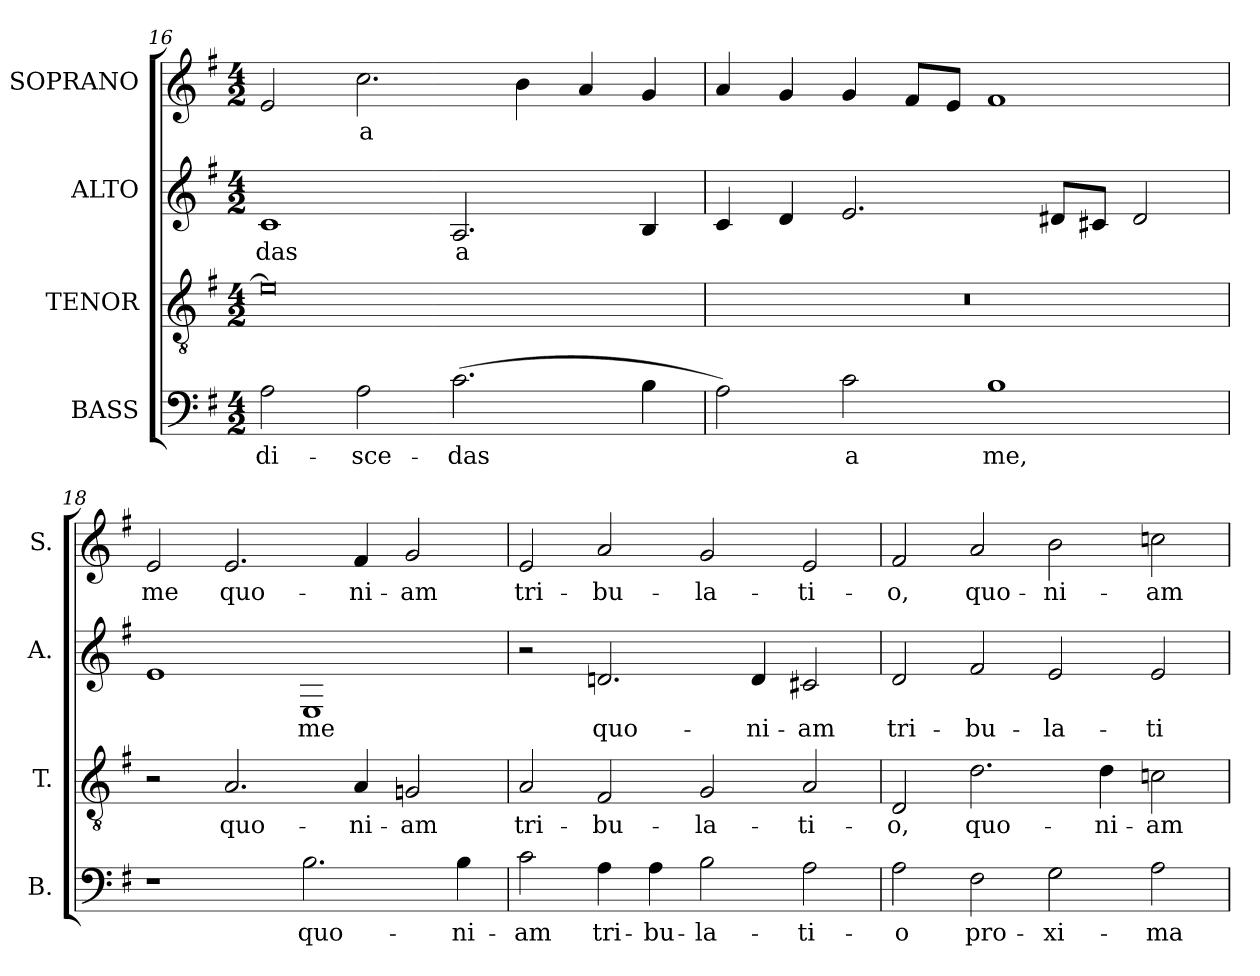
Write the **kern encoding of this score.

**kern	**text	**kern	**text	**kern	**text	**kern	**text
*part4	*part4	*part3	*part3	*part2	*part2	*part1	*part1
*staff4	*staff4	*staff3	*staff3	*staff2	*staff2	*staff1	*staff1
*I"BASS	*	*I"TENOR	*	*I"ALTO	*	*I"SOPRANO	*
*I'B.	*	*I'T.	*	*I'A.	*	*I'S.	*
*clefF4	*	*clefGv2	*	*clefG2	*	*clefG2	*
*	*	*ITrd7c12	*	*	*	*	*
*k[f#]	*	*k[f#]	*	*k[f#]	*	*k[f#]	*
*G:	*	*G:	*	*G:	*	*G:	*
*M4/2	*	*M4/2	*	*M4/2	*	*M4/2	*
=16	=16	=16	=16	=16	=16	=16	=16
!	!LO:LY:b:color=#000000	!	!	!	!	!	!
!	!	!	!	!	!LO:LY:b:color=#000000	!	!
2Ai\	di-	0Ei]	.	1ci	-das	2ei/	.
!	!LO:LY:b:color=#000000	!	!	!	!	!	!
!	!	!	!	!	!	!	!LO:LY:b:color=#000000
2Ai\	-sce-	.	.	.	.	2.cci\	a
!	!LO:LY:b:color=#000000	!	!	!	!	!	!
!	!	!	!	!	!LO:LY:b:color=#000000	!	!
(2.ci\	-das	.	.	2.Ai/	a	.	.
.	.	.	.	.	.	4bi\	.
.	.	.	.	.	.	4ai/	.
4Bi\	.	.	.	4Bi/	.	4gi/	.
=17	=17	=17	=17	=17	=17	=17	=17
!	!	!LO:N:vis=1	!	!	!	!	!
2Ai\)	.	0r	.	4ci/	.	4ai/	.
.	.	.	.	4di/	.	4gi/	.
!	!LO:LY:b:color=#000000	!	!	!	!	!	!
2ci\	a	.	.	2.ei/	.	4gi/	.
.	.	.	.	.	.	8f#i/L	.
.	.	.	.	.	.	8ei/J	.
!	!LO:LY:b:color=#000000	!	!	!	!	!	!
1Bi	me,	.	.	.	.	1f#i	.
.	.	.	.	8d#Xi/L	.	.	.
.	.	.	.	8c#Xi/J	.	.	.
.	.	.	.	2d#i/	.	.	.
=18	=18	=18	=18	=18	=18	=18	=18
!	!	!	!	!	!	!	!LO:LY:b:color=#000000
1r	.	2r	.	1ei	.	2ei/	me
!	!	!	!LO:LY:b:color=#000000	!	!	!	!
!	!	!	!	!	!	!	!LO:LY:b:color=#000000
.	.	2.AAi/	quo-	.	.	2.ei/	quo-
!	!LO:LY:b:color=#000000	!	!	!	!	!	!
!	!	!	!	!	!LO:LY:b:color=#000000	!	!
2.Bi\	quo-	.	.	1Ei	me	.	.
!	!	!	!LO:LY:b:color=#000000	!	!	!	!
!	!	!	!	!	!	!	!LO:LY:b:color=#000000
.	.	4AAi/	-ni-	.	.	4f#i/	-ni-
!	!	!	!LO:LY:b:color=#000000	!	!	!	!
!	!	!	!	!	!	!	!LO:LY:b:color=#000000
.	.	2GGni/	-am	.	.	2gi/	-am
!	!LO:LY:b:color=#000000	!	!	!	!	!	!
4Bi\	-ni-	.	.	.	.	.	.
!!LO:PB:g=z
=19	=19	=19	=19	=19	=19	=19	=19
!	!LO:LY:b:color=#000000	!	!	!	!	!	!
!	!	!	!LO:LY:b:color=#000000	!	!	!	!
!	!	!	!	!	!	!	!LO:LY:b:color=#000000
2ci\	-am	2AAi/	tri-	2r	.	2ei/	tri-
!	!LO:LY:b:color=#000000	!	!	!	!	!	!
!	!	!	!LO:LY:b:color=#000000	!	!	!	!
!	!	!	!	!	!LO:LY:b:color=#000000	!	!
!	!	!	!	!	!	!	!LO:LY:b:color=#000000
4Ai\	tri-	2FF#i/	-bu-	2.dni/	quo-	2ai/	-bu-
!	!LO:LY:b:color=#000000	!	!	!	!	!	!
4Ai\	-bu-	.	.	.	.	.	.
!	!LO:LY:b:color=#000000	!	!	!	!	!	!
!	!	!	!LO:LY:b:color=#000000	!	!	!	!
!	!	!	!	!	!	!	!LO:LY:b:color=#000000
2Bi\	-la-	2GGi/	-la-	.	.	2gi/	-la-
!	!	!	!	!	!LO:LY:b:color=#000000	!	!
.	.	.	.	4di/	-ni-	.	.
!	!LO:LY:b:color=#000000	!	!	!	!	!	!
!	!	!	!LO:LY:b:color=#000000	!	!	!	!
!	!	!	!	!	!LO:LY:b:color=#000000	!	!
!	!	!	!	!	!	!	!LO:LY:b:color=#000000
2Ai\	-ti-	2AAi/	-ti-	2c#Xi/	-am	2ei/	-ti-
=20	=20	=20	=20	=20	=20	=20	=20
!	!LO:LY:b:color=#000000	!	!	!	!	!	!
!	!	!	!LO:LY:b:color=#000000	!	!	!	!
!	!	!	!	!	!LO:LY:b:color=#000000	!	!
!	!	!	!	!	!	!	!LO:LY:b:color=#000000
2Ai\	-o	2DDi/	-o,	2di/	tri-	2f#i/	-o,
!	!LO:LY:b:color=#000000	!	!	!	!	!	!
!	!	!	!LO:LY:b:color=#000000	!	!	!	!
!	!	!	!	!	!LO:LY:b:color=#000000	!	!
!	!	!	!	!	!	!	!LO:LY:b:color=#000000
2F#i\	pro-	2.Di\	quo-	2f#i/	-bu-	2ai/	quo-
!	!LO:LY:b:color=#000000	!	!	!	!	!	!
!	!	!	!	!	!LO:LY:b:color=#000000	!	!
!	!	!	!	!	!	!	!LO:LY:b:color=#000000
2Gi\	-xi-	.	.	2ei/	-la-	2bi\	-ni-
!	!	!	!LO:LY:b:color=#000000	!	!	!	!
.	.	4Di\	-ni-	.	.	.	.
!	!LO:LY:b:color=#000000	!	!	!	!	!	!
!	!	!	!LO:LY:b:color=#000000	!	!	!	!
!	!	!	!	!	!LO:LY:b:color=#000000	!	!
!	!	!	!	!	!	!	!LO:LY:b:color=#000000
2Ai\	-ma	2Cni\	-am	2ei/	-ti-	2ccni\	-am
=	=	=	=	=	=	=	=
*-	*-	*-	*-	*-	*-	*-	*-
